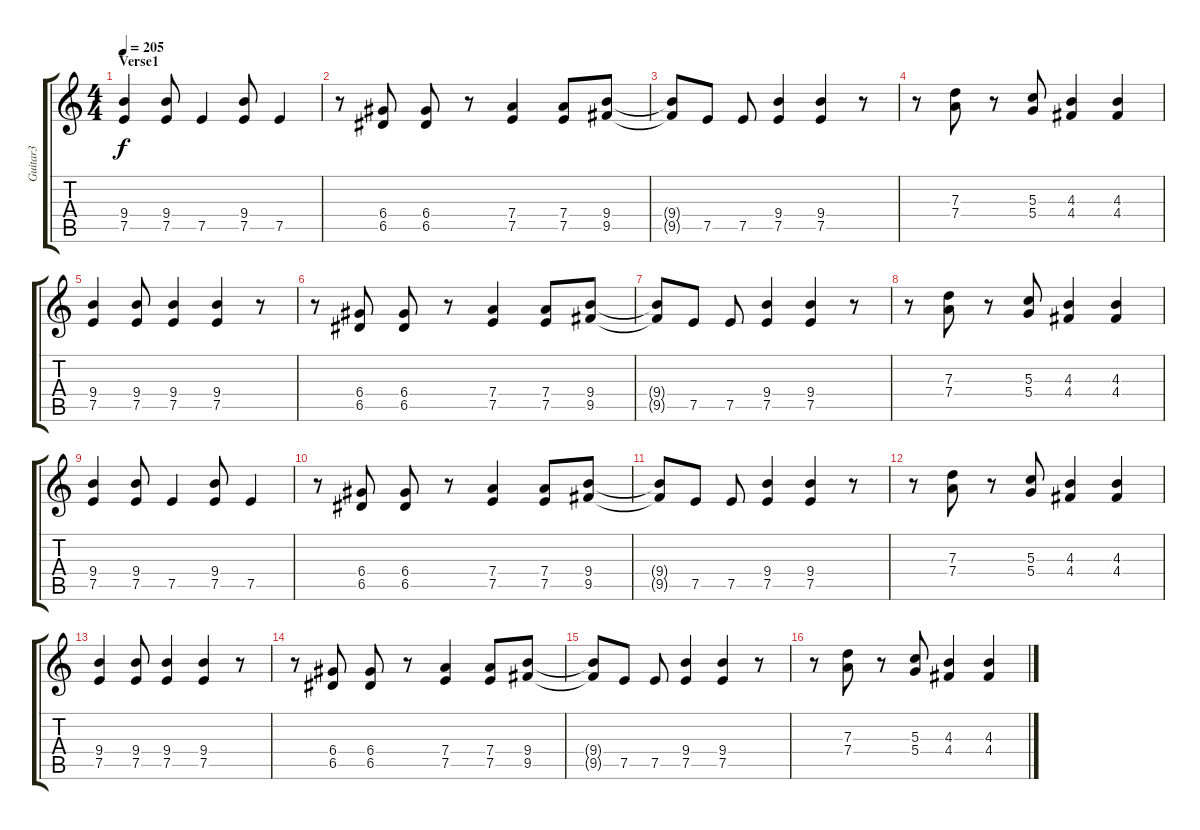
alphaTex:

\track ("Guitar3" "Guitar3") {instrument distortionguitar}
\staff {score tabs}
\tuning (E4 B3 G3 D3 A2 E2) {hide}
\ts (4 4)
\section ("" "Verse1")
\tempo 205
\clef g2
\ks c
(9.4 7.5).4{dy f} (9.4 7.5).8 7.5.4 (9.4 7.5).8 7.5.4 |
r.8 (6.4 6.5).8 (6.4 6.5).8 r.8 (7.4 7.5).4 (7.4 7.5).8 (9.4 9.5).8 |
(9.4{t} 9.5{t}).8 7.5.8 7.5.8 (9.4 7.5).4 (9.4 7.5).4 r.8 |
r.8 (7.3 7.4).8 r.8 (5.3 5.4).8 (4.3 4.4).4 (4.3 4.4).4 |
(9.4 7.5).4 (9.4 7.5).8 (9.4 7.5).4 (9.4 7.5).4 r.8 |
r.8 (6.4 6.5).8 (6.4 6.5).8 r.8 (7.4 7.5).4 (7.4 7.5).8 (9.4 9.5).8 |
(9.4{t} 9.5{t}).8 7.5.8 7.5.8 (9.4 7.5).4 (9.4 7.5).4 r.8 |
r.8 (7.3 7.4).8 r.8 (5.3 5.4).8 (4.3 4.4).4 (4.3 4.4).4 |
(9.4 7.5).4 (9.4 7.5).8 7.5.4 (9.4 7.5).8 7.5.4 |
r.8 (6.4 6.5).8 (6.4 6.5).8 r.8 (7.4 7.5).4 (7.4 7.5).8 (9.4 9.5).8 |
(9.4{t} 9.5{t}).8 7.5.8 7.5.8 (9.4 7.5).4 (9.4 7.5).4 r.8 |
r.8 (7.3 7.4).8 r.8 (5.3 5.4).8 (4.3 4.4).4 (4.3 4.4).4 |
(9.4 7.5).4 (9.4 7.5).8 (9.4 7.5).4 (9.4 7.5).4 r.8 |
r.8 (6.4 6.5).8 (6.4 6.5).8 r.8 (7.4 7.5).4 (7.4 7.5).8 (9.4 9.5).8 |
(9.4{t} 9.5{t}).8 7.5.8 7.5.8 (9.4 7.5).4 (9.4 7.5).4 r.8 |
r.8 (7.3 7.4).8 r.8 (5.3 5.4).8 (4.3 4.4).4 (4.3 4.4).4
